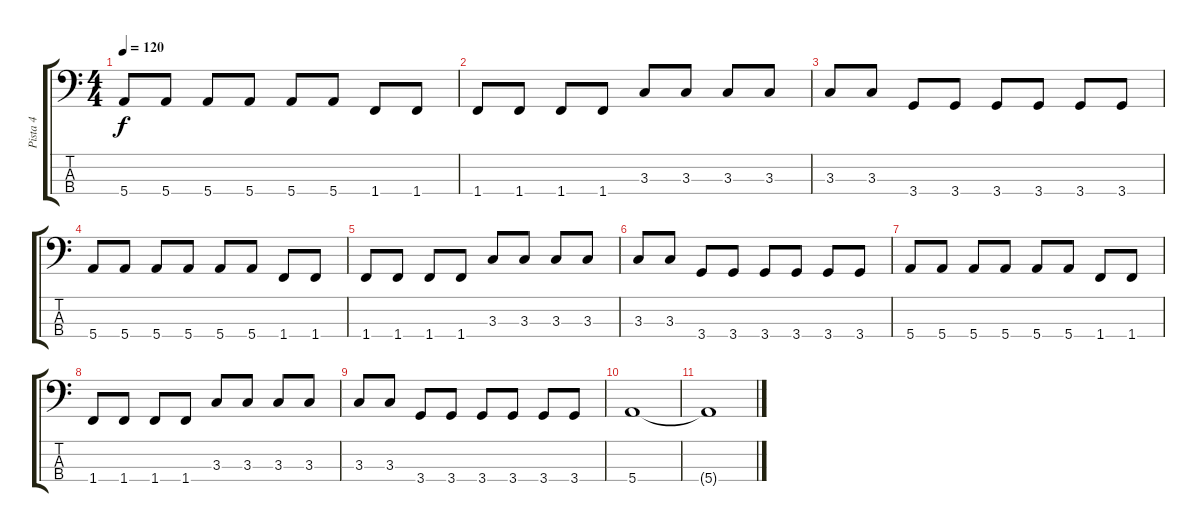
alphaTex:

\track ("Pista 4" "Pista 4") {instrument electricbassfinger}
\staff {score tabs}
\tuning (G2 D2 A1 E1) {hide}
\ts (4 4)
\tempo 120
\clef f4
\ks c
5.4.8{dy f} 5.4.8 5.4.8 5.4.8 5.4.8 5.4.8 1.4.8 1.4.8 |
1.4.8 1.4.8 1.4.8 1.4.8 3.3.8 3.3.8 3.3.8 3.3.8 |
3.3.8 3.3.8 3.4.8 3.4.8 3.4.8 3.4.8 3.4.8 3.4.8 |
5.4.8 5.4.8 5.4.8 5.4.8 5.4.8 5.4.8 1.4.8 1.4.8 |
1.4.8 1.4.8 1.4.8 1.4.8 3.3.8 3.3.8 3.3.8 3.3.8 |
3.3.8 3.3.8 3.4.8 3.4.8 3.4.8 3.4.8 3.4.8 3.4.8 |
5.4.8 5.4.8 5.4.8 5.4.8 5.4.8 5.4.8 1.4.8 1.4.8 |
1.4.8 1.4.8 1.4.8 1.4.8 3.3.8 3.3.8 3.3.8 3.3.8 |
3.3.8 3.3.8 3.4.8 3.4.8 3.4.8 3.4.8 3.4.8 3.4.8 |
5.4.1 |
5.4{t}.1
